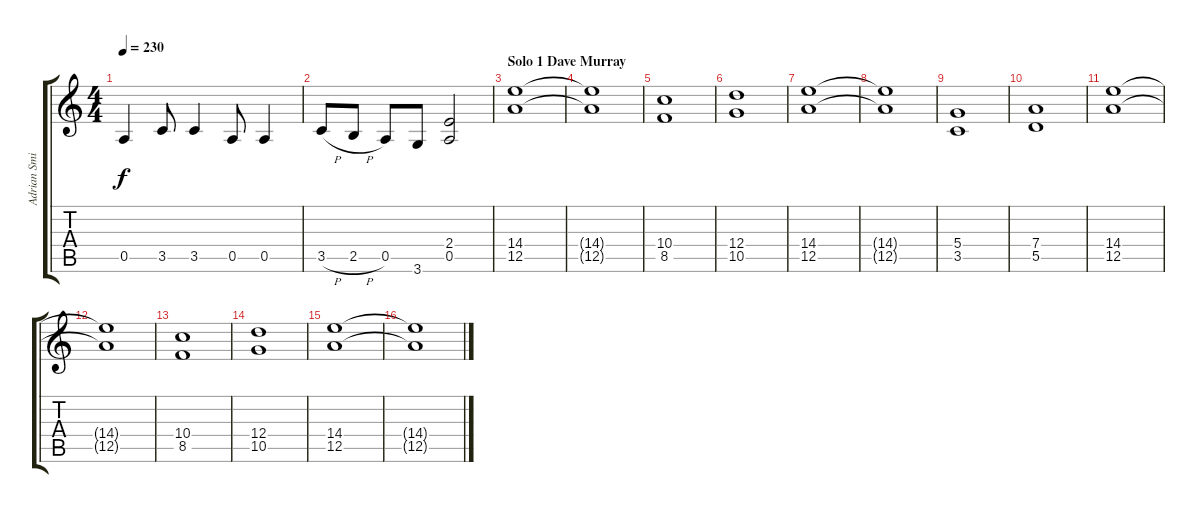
\track ("Adrian Smith" "Adrian Smi") {instrument distortionguitar}
\staff {score tabs}
\tuning (E4 B3 G3 D3 A2 E2) {hide}
\ts (4 4)
\tempo 230
\clef g2
\ks c
0.5.4{dy f} 3.5.8 3.5.4 0.5.8 0.5.4 |
3.5{h}.8 2.5{h}.8 0.5.8 3.6.8 (2.4 0.5).2 |
\section ("" "Solo 1 Dave Murray")
(14.4 12.5).1 |
(14.4{t} 12.5{t}).1 |
(10.4 8.5).1 |
(12.4 10.5).1 |
(14.4 12.5).1 |
(14.4{t} 12.5{t}).1 |
(5.4 3.5).1 |
(7.4 5.5).1 |
(14.4 12.5).1 |
(14.4{t} 12.5{t}).1 |
(10.4 8.5).1 |
(12.4 10.5).1 |
(14.4 12.5).1 |
(14.4{t} 12.5{t}).1
